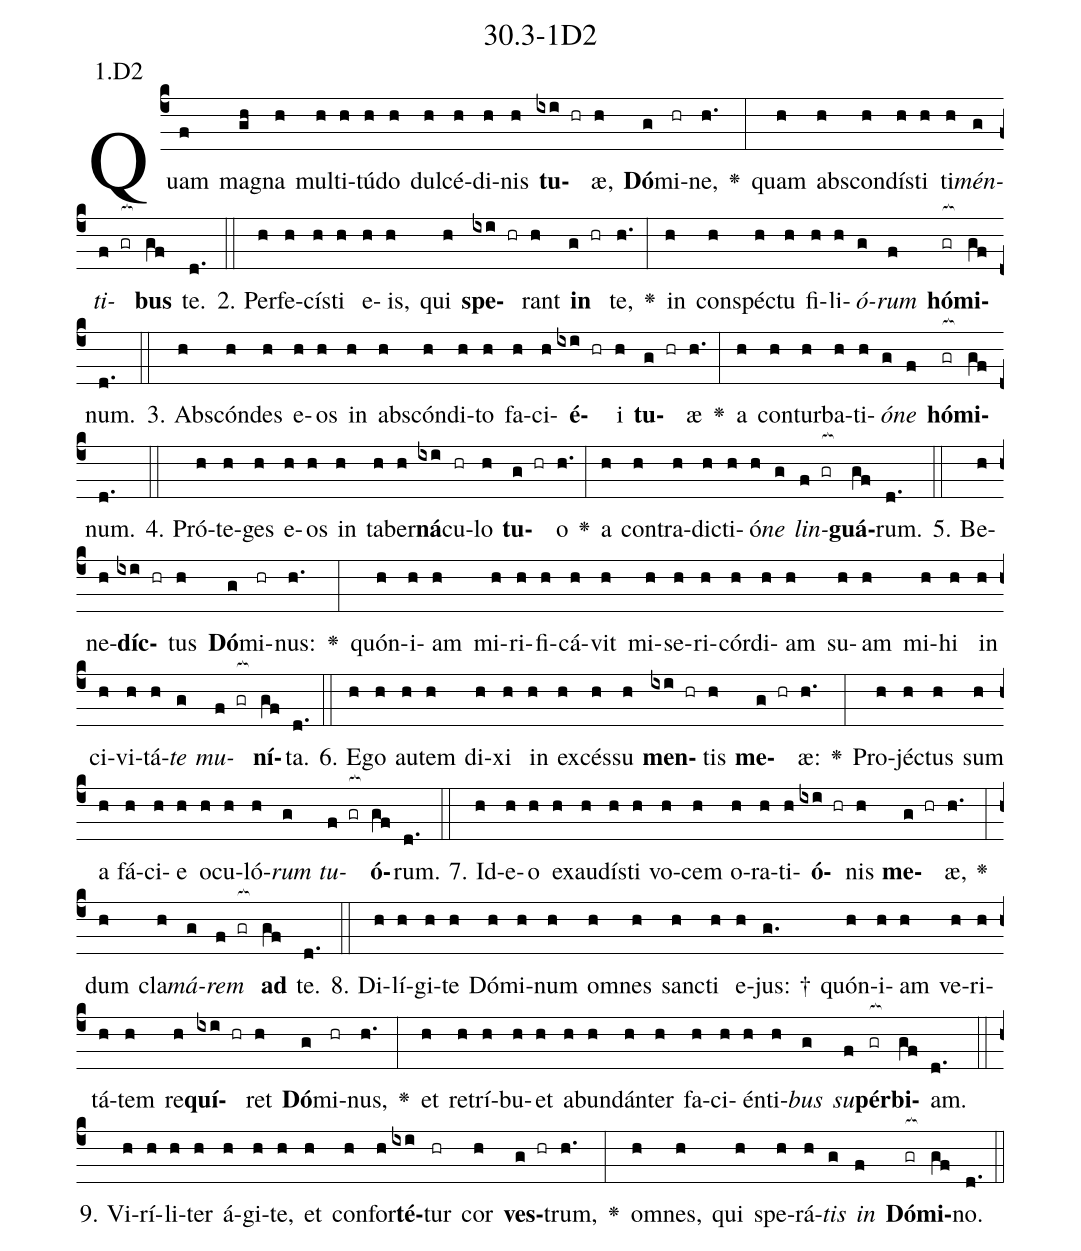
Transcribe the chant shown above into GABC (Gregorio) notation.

name: 30.3-1D2;
annotation: 1.D2;
%%
(c4)Quam(f) ma(gh)gna(h) mul(h)ti(h)tú(h)do(h) dul(h)cé(h)di(h)nis(h) <b>tu</b>(ixi hr)æ,(h) <b>Dó</b>(g)mi(hr)ne,(h.) <v>\greheightstar</v>(:) quam(h) abs(h)con(h)dís(h)ti(h) ti(h)<i>mén</i>(g)<i>ti</i>(f gr[ocb:1{])<b>bus</b>(gf[ocb:0}]) te.(d.) (::)
2. Per(h)fe(h)cís(h)ti(h) e(h)is,(h) qui(h) <b>spe</b>(ixi hr)rant(h) <b>in</b>(g hr) te,(h.) <v>\greheightstar</v>(:) in(h) con(h)spéc(h)tu(h) fi(h)li(h)<i>ó</i>(g)<i>rum</i>(f) <b>hó</b>(gr[ocb:1{])<b>mi</b>(gf[ocb:0}])num.(d.) (::)
3. Abs(h)cón(h)des(h) e(h)os(h) in(h) abs(h)cón(h)di(h)to(h) fa(h)ci(h)<b>é</b>(ixi hr)i(h) <b>tu</b>(g hr)æ(h.) <v>\greheightstar</v>(:) a(h) con(h)tur(h)ba(h)ti(h)<i>ó</i>(g)<i>ne</i>(f) <b>hó</b>(gr[ocb:1{])<b>mi</b>(gf[ocb:0}])num.(d.) (::)
4. Pró(h)te(h)ges(h) e(h)os(h) in(h) ta(h)ber(h)<b>ná</b>(ixi)cu(hr)lo(h) <b>tu</b>(g hr)o(h.) <v>\greheightstar</v>(:) a(h) con(h)tra(h)dic(h)ti(h)ó(h)<i>ne</i>(g) <i>lin</i>(f gr[ocb:1{])<b>guá</b>(gf[ocb:0}])rum.(d.) (::)
5. Be(h)ne(h)<b>díc</b>(ixi hr)tus(h) <b>Dó</b>(g)mi(hr)nus:(h.) <v>\greheightstar</v>(:) quón(h)i(h)am(h) mi(h)ri(h)fi(h)cá(h)vit(h) mi(h)se(h)ri(h)cór(h)di(h)am(h) su(h)am(h) mi(h)hi(h) in(h) ci(h)vi(h)tá(h)<i>te</i>(g) <i>mu</i>(f gr[ocb:1{])<b>ní</b>(gf[ocb:0}])ta.(d.) (::)
6. E(h)go(h) au(h)tem(h) di(h)xi(h) in(h) ex(h)cés(h)su(h) <b>men</b>(ixi hr)tis(h) <b>me</b>(g hr)æ:(h.) <v>\greheightstar</v>(:) Pro(h)jéc(h)tus(h) sum(h) a(h) fá(h)ci(h)e(h) o(h)cu(h)ló(h)<i>rum</i>(g) <i>tu</i>(f gr[ocb:1{])<b>ó</b>(gf[ocb:0}])rum.(d.) (::)
7. Id(h)e(h)o(h) ex(h)au(h)dís(h)ti(h) vo(h)cem(h) o(h)ra(h)ti(h)<b>ó</b>(ixi hr)nis(h) <b>me</b>(g hr)æ,(h.) <v>\greheightstar</v>(:) dum(h) cla(h)<i>má</i>(g)<i>rem</i>(f gr[ocb:1{]) <b>ad</b>(gf[ocb:0}]) te.(d.) (::)
8. Di(h)lí(h)gi(h)te(h) Dó(h)mi(h)num(h) om(h)nes(h) sanc(h)ti(h) e(h)jus: †(g.) quón(h)i(h)am(h) ve(h)ri(h)tá(h)tem(h) re(h)<b>quí</b>(ixi hr)ret(h) <b>Dó</b>(g)mi(hr)nus,(h.) <v>\greheightstar</v>(:) et(h) re(h)trí(h)bu(h)et(h) ab(h)un(h)dán(h)ter(h) fa(h)ci(h)én(h)ti(h)<i>bus</i>(g) <i>su</i>(f)<b>pér</b>(gr[ocb:1{])<b>bi</b>(gf[ocb:0}])am.(d.) (::)
9. Vi(h)rí(h)li(h)ter(h) á(h)gi(h)te,(h) et(h) con(h)for(h)<b>té</b>(ixi)tur(hr) cor(h) <b>ves</b>(g hr)trum,(h.) <v>\greheightstar</v>(:) om(h)nes,(h) qui(h) spe(h)rá(h)<i>tis</i>(g) <i>in</i>(f) <b>Dó</b>(gr[ocb:1{])<b>mi</b>(gf[ocb:0}])no.(d.) (::)
